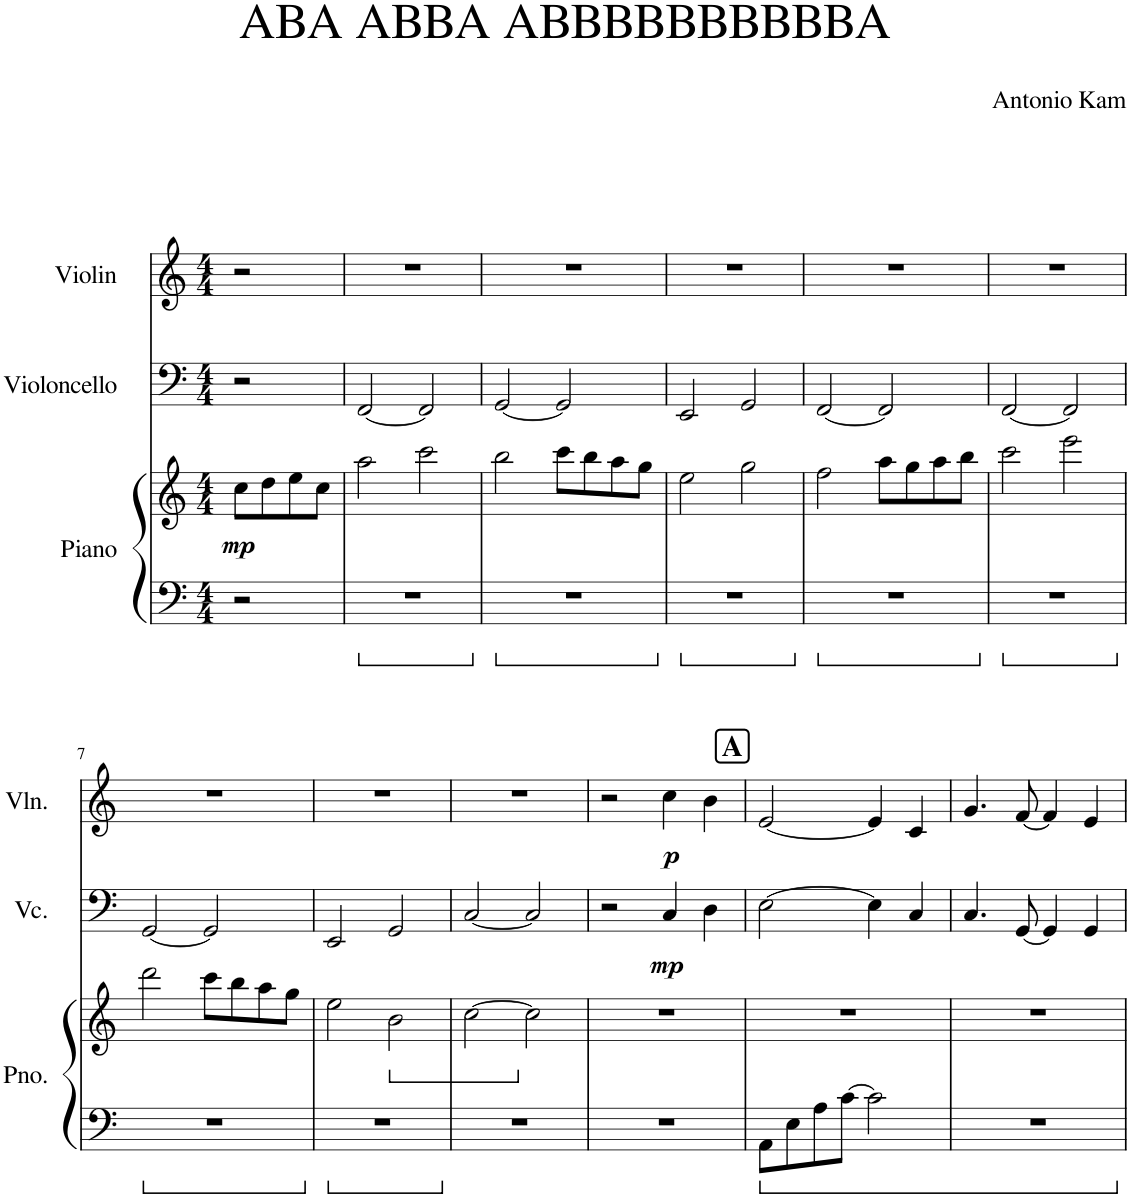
**kern	**kern	**dynam	**kern	**dynam	**kern	**dynam
*part3	*part3	*part3	*part2	*part2	*part1	*part1
*staff4	*staff3	*staff3/4	*staff2	*staff2	*staff1	*staff1
*I"Piano	*	*	*I"Violoncello	*	*I"Violin	*
*I'Pno.	*	*	*I'Vc.	*	*I'Vln.	*
*clefF4	*clefG2	*	*clefF4	*	*clefG2	*
*k[]	*k[]	*	*k[]	*	*k[]	*
*M4/4	*M4/4	*	*M4/4	*	*M4/4	*
=1	=1	=1	=1	=1	=1	=1
!	!	!LO:DY:b	!	!	!	!
2r	8cc\L	mp	2r	.	2r	.
.	8dd\	.	.	.	.	.
.	8ee\	.	.	.	.	.
.	8cc\J	.	.	.	.	.
=2	=2	=2	=2	=2	=2	=2
1r	2aa\	.	[2FF/	.	1r	.
.	2ccc\	.	2FF/]	.	.	.
=3	=3	=3	=3	=3	=3	=3
1r	2bb\	.	[2GG/	.	1r	.
.	8ccc\L	.	2GG/]	.	.	.
.	8bb\	.	.	.	.	.
.	8aa\	.	.	.	.	.
.	8gg\J	.	.	.	.	.
=4	=4	=4	=4	=4	=4	=4
1r	2ee\	.	2EE/	.	1r	.
.	2gg\	.	2GG/	.	.	.
=5	=5	=5	=5	=5	=5	=5
1r	2ff\	.	[2FF/	.	1r	.
.	8aa\L	.	2FF/]	.	.	.
.	8gg\	.	.	.	.	.
.	8aa\	.	.	.	.	.
.	8bb\J	.	.	.	.	.
=6	=6	=6	=6	=6	=6	=6
1r	2ccc\	.	[2FF/	.	1r	.
.	2eee\	.	2FF/]	.	.	.
!!LO:LB:g=z
=7	=7	=7	=7	=7	=7	=7
1r	2ddd\	.	[2GG/	.	1r	.
.	8ccc\L	.	2GG/]	.	.	.
.	8bb\	.	.	.	.	.
.	8aa\	.	.	.	.	.
.	8gg\J	.	.	.	.	.
=8	=8	=8	=8	=8	=8	=8
*ped	*	*	*	*	*	*
1r	2ee\	.	2EE/	.	1r	.
*	*ped	*	*	*	*	*
.	2b\	.	2GG/	.	.	.
=9	=9	=9	=9	=9	=9	=9
*Xped	*	*	*	*	*	*
1r	[2cc\	.	[2C/	.	1r	.
*	*Xped	*	*	*	*	*
.	2cc\]	.	2C/]	.	.	.
=10	=10	=10	=10	=10	=10	=10
1r	1r	.	2r	.	2r	.
!	!	!	!	!LO:DY:b	!	!LO:DY:b
.	.	.	4C/	mp	4cc\	p
.	.	.	4D\	.	4b\	.
!!LO:REH:place=s1:a:B:cj:fs=14:t=A
=11	=11	=11	=11	=11	=11	=11
8AA\L	1r	.	[2E\	.	[2e/	.
8E\	.	.	.	.	.	.
8A\	.	.	.	.	.	.
[8c\J	.	.	.	.	.	.
2c\]	.	.	4E\]	.	4e/]	.
.	.	.	4C/	.	4c/	.
=12	=12	=12	=12	=12	=12	=12
1r	1r	.	4.C/	.	4.g/	.
.	.	.	[8GG/	.	[8f/	.
.	.	.	4GG/]	.	4f/]	.
.	.	.	4GG/	.	4e/	.
=	=	=	=	=	=	=
*-	*-	*-	*-	*-	*-	*-
